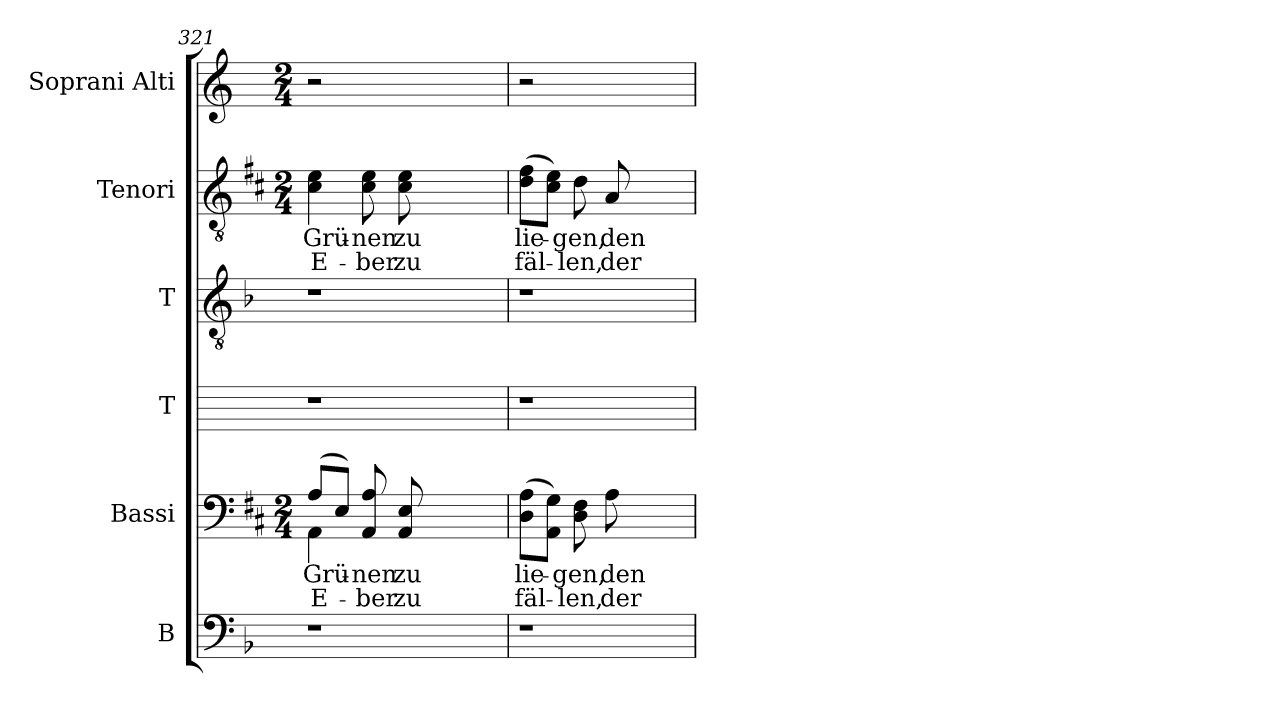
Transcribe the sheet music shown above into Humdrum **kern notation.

**kern	**kern	**text	**text	**kern	**kern	**kern	**text	**text	**kern
*part6	*part5	*part5	*part5	*part4	*part3	*part2	*part2	*part2	*part1
*staff6	*staff5	*staff5	*staff5	*staff4	*staff3	*staff2	*staff2	*staff2	*staff1
*I"B	*I"Bassi	*	*	*I"T	*I"T	*I"Tenori	*	*	*I"Soprani  Alti
*I'B	*I'B	*	*	*I'T	*I'T	*I'T	*	*	*I'S  A
!!LO:LB:g=z
*clefF4	*clefF4	*	*	*	*clefGv2	*clefGv2	*	*	*clefG2
*k[b-]	*k[f#c#]	*	*	*	*k[b-]	*k[f#c#]	*	*	*k[]
*F:	*D:	*	*	*	*F:	*D:	*	*	*C:
*	*M2/4	*	*	*	*	*M2/4	*	*	*M2/4
=321	=321	=321	=321	=321	=321	=321	=321	=321	=321
!	!	!LO:LY:b:cj	!LO:LY:b:rj	!	!	!	!LO:LY:b:cj	!LO:LY:b:rj	!
*	*^	*	*	*	*	*	*	*	*
1r	(>8A/L	4AA\	Grü-	-E-	1r	1r	4e\ 4c#\	Grü-	-E-	2r
.	8E/J)	.	.	.	.	.	.	.	.	.
!	!	!	!LO:LY:b:cj	!LO:LY:b:cj	!	!	!	!LO:LY:b:cj	!LO:LY:b:cj	!
.	8A/ 8AA/	2ryy	-nen	ber	.	.	8e\ 8c#\	-nen	ber	.
!	!	!	!LO:LY:b:cj	!LO:LY:b:cj	!	!	!	!LO:LY:b:cj	!LO:LY:b:cj	!
.	8E/ 8AA/	.	zu	zu	.	.	8e\ 8c#\	zu	zu	.
.	2ryy	.	.	.	.	.	2ryy	.	.	2ryy
.	.	4ryy	.	.	.	.	.	.	.	.
=322	=322	=322	=322	=322	=322	=322	=322	=322	=322	=322
!	!	!	!LO:LY:b:cj	!LO:LY:b:cj	!	!	!	!LO:LY:b:cj	!LO:LY:b:cj	!
*	*v	*v	*	*	*	*	*	*	*	*
1r	(>8A\ 8D\L	lie-	-fäl-	1r	1r	(>8f#\ 8d\L	lie-	-fäl-	2r
.	8G\ 8AA\J)	.	.	.	.	8e\ 8c#\J)	.	.	.
!	!	!LO:LY:b:cj	!LO:LY:b:cj	!	!	!	!LO:LY:b:cj	!LO:LY:b:cj	!
.	8F#\ 8D\	-gen,	len,	.	.	8d\	-gen,	len,	.
!	!	!LO:LY:b:cj	!LO:LY:b:cj	!	!	!	!LO:LY:b:cj	!LO:LY:b:cj	!
.	8A\	den	der	.	.	8A/	den	der	.
.	2ryy	.	.	.	.	2ryy	.	.	2ryy
=	=	=	=	=	=	=	=	=	=
*-	*-	*-	*-	*-	*-	*-	*-	*-	*-
